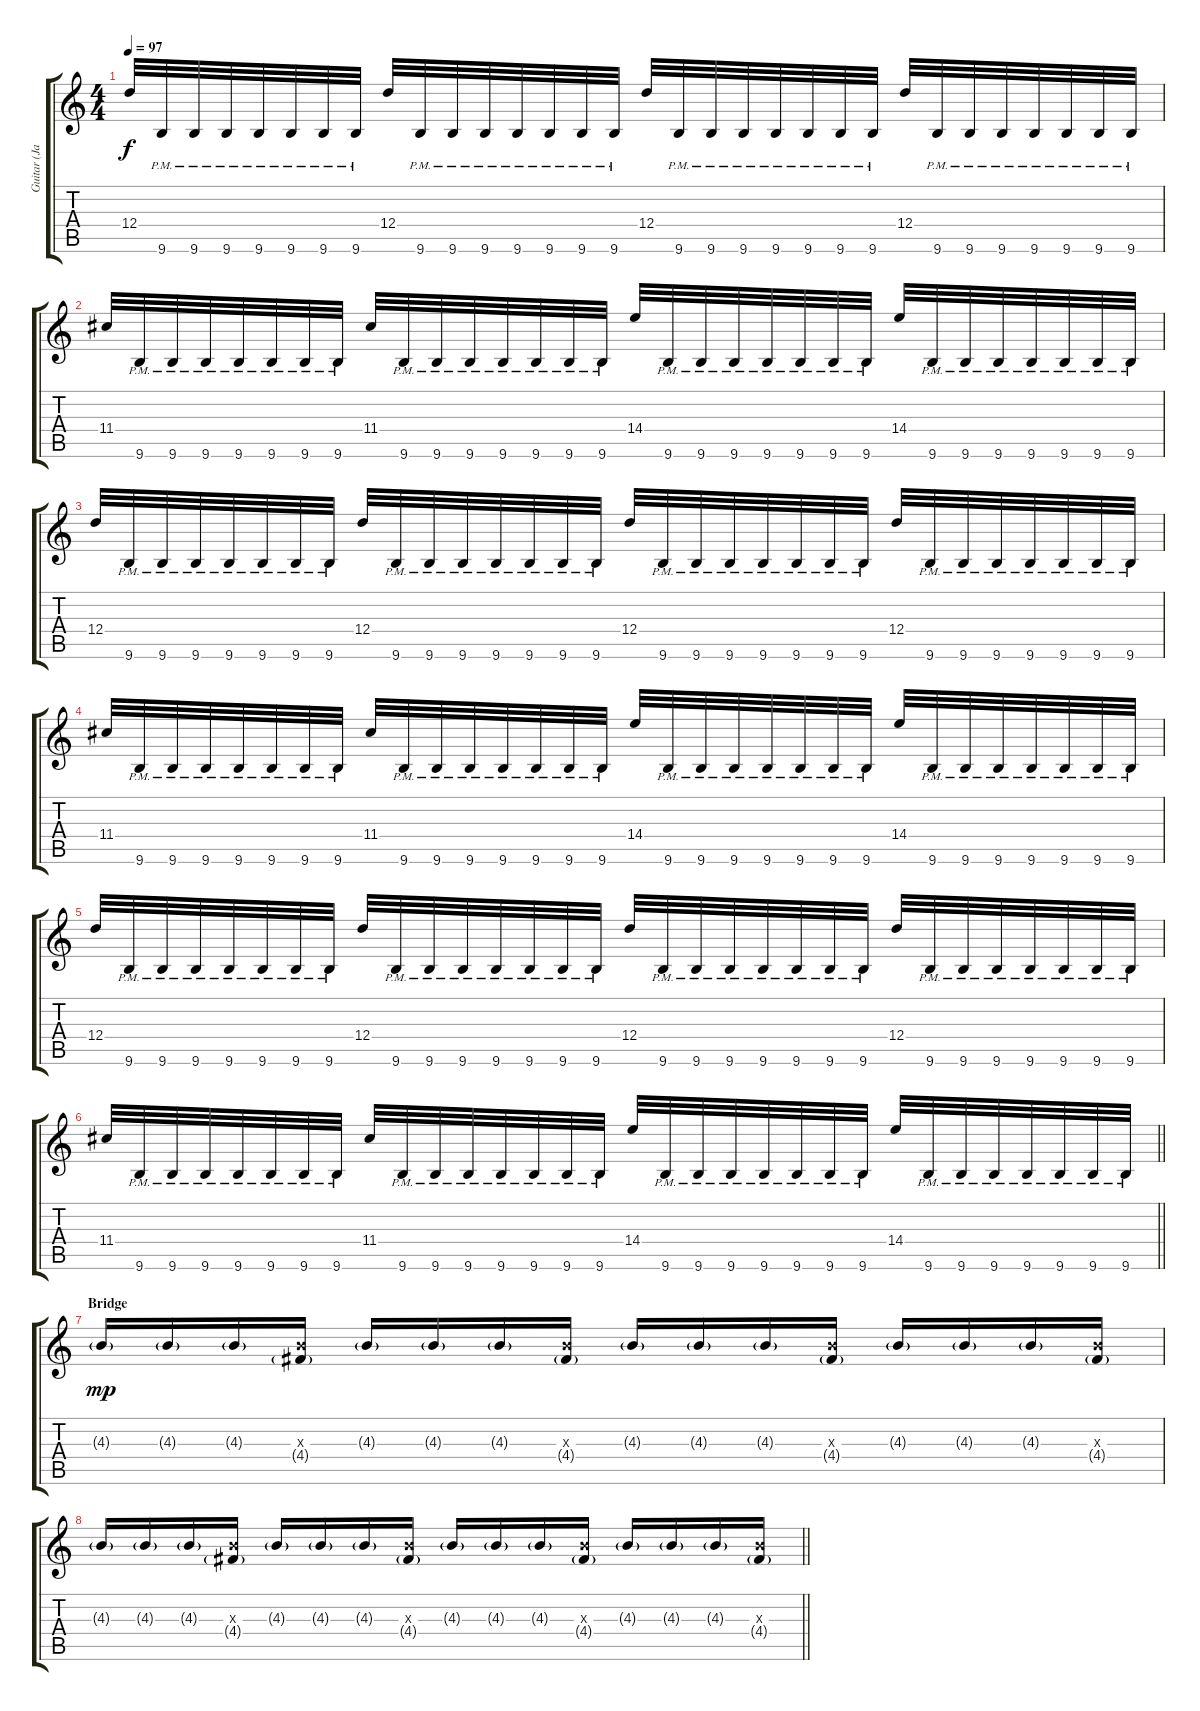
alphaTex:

\track ("Guitar (Jasan Stepp)" "Guitar (Ja") {instrument distortionguitar}
\staff {score tabs}
\tuning (E4 B3 G3 D3 A2 D2) {hide}
\ts (4 4)
\tempo 97
\clef g2
\ks c
12.4.32{dy f} 9.6{pm}.32 9.6{pm}.32 9.6{pm}.32 9.6{pm}.32 9.6{pm}.32 9.6{pm}.32 9.6{pm}.32 12.4.32 9.6{pm}.32 9.6{pm}.32 9.6{pm}.32 9.6{pm}.32 9.6{pm}.32 9.6{pm}.32 9.6{pm}.32 12.4.32 9.6{pm}.32 9.6{pm}.32 9.6{pm}.32 9.6{pm}.32 9.6{pm}.32 9.6{pm}.32 9.6{pm}.32 12.4.32 9.6{pm}.32 9.6{pm}.32 9.6{pm}.32 9.6{pm}.32 9.6{pm}.32 9.6{pm}.32 9.6{pm}.32 |
11.4.32 9.6{pm}.32 9.6{pm}.32 9.6{pm}.32 9.6{pm}.32 9.6{pm}.32 9.6{pm}.32 9.6{pm}.32 11.4.32 9.6{pm}.32 9.6{pm}.32 9.6{pm}.32 9.6{pm}.32 9.6{pm}.32 9.6{pm}.32 9.6{pm}.32 14.4.32 9.6{pm}.32 9.6{pm}.32 9.6{pm}.32 9.6{pm}.32 9.6{pm}.32 9.6{pm}.32 9.6{pm}.32 14.4.32 9.6{pm}.32 9.6{pm}.32 9.6{pm}.32 9.6{pm}.32 9.6{pm}.32 9.6{pm}.32 9.6{pm}.32 |
12.4.32 9.6{pm}.32 9.6{pm}.32 9.6{pm}.32 9.6{pm}.32 9.6{pm}.32 9.6{pm}.32 9.6{pm}.32 12.4.32 9.6{pm}.32 9.6{pm}.32 9.6{pm}.32 9.6{pm}.32 9.6{pm}.32 9.6{pm}.32 9.6{pm}.32 12.4.32 9.6{pm}.32 9.6{pm}.32 9.6{pm}.32 9.6{pm}.32 9.6{pm}.32 9.6{pm}.32 9.6{pm}.32 12.4.32 9.6{pm}.32 9.6{pm}.32 9.6{pm}.32 9.6{pm}.32 9.6{pm}.32 9.6{pm}.32 9.6{pm}.32 |
11.4.32 9.6{pm}.32 9.6{pm}.32 9.6{pm}.32 9.6{pm}.32 9.6{pm}.32 9.6{pm}.32 9.6{pm}.32 11.4.32 9.6{pm}.32 9.6{pm}.32 9.6{pm}.32 9.6{pm}.32 9.6{pm}.32 9.6{pm}.32 9.6{pm}.32 14.4.32 9.6{pm}.32 9.6{pm}.32 9.6{pm}.32 9.6{pm}.32 9.6{pm}.32 9.6{pm}.32 9.6{pm}.32 14.4.32 9.6{pm}.32 9.6{pm}.32 9.6{pm}.32 9.6{pm}.32 9.6{pm}.32 9.6{pm}.32 9.6{pm}.32 |
12.4.32 9.6{pm}.32 9.6{pm}.32 9.6{pm}.32 9.6{pm}.32 9.6{pm}.32 9.6{pm}.32 9.6{pm}.32 12.4.32 9.6{pm}.32 9.6{pm}.32 9.6{pm}.32 9.6{pm}.32 9.6{pm}.32 9.6{pm}.32 9.6{pm}.32 12.4.32 9.6{pm}.32 9.6{pm}.32 9.6{pm}.32 9.6{pm}.32 9.6{pm}.32 9.6{pm}.32 9.6{pm}.32 12.4.32 9.6{pm}.32 9.6{pm}.32 9.6{pm}.32 9.6{pm}.32 9.6{pm}.32 9.6{pm}.32 9.6{pm}.32 |
\barLineRight lightlight
11.4.32 9.6{pm}.32 9.6{pm}.32 9.6{pm}.32 9.6{pm}.32 9.6{pm}.32 9.6{pm}.32 9.6{pm}.32 11.4.32 9.6{pm}.32 9.6{pm}.32 9.6{pm}.32 9.6{pm}.32 9.6{pm}.32 9.6{pm}.32 9.6{pm}.32 14.4.32 9.6{pm}.32 9.6{pm}.32 9.6{pm}.32 9.6{pm}.32 9.6{pm}.32 9.6{pm}.32 9.6{pm}.32 14.4.32 9.6{pm}.32 9.6{pm}.32 9.6{pm}.32 9.6{pm}.32 9.6{pm}.32 9.6{pm}.32 9.6{pm}.32 |
\section ("" "Bridge")
4.3{g}.16{dy mp} 4.3{g}.16 4.3{g}.16 (4.3{x} 4.4{g}).16 4.3{g}.16 4.3{g}.16 4.3{g}.16 (4.3{x} 4.4{g}).16 4.3{g}.16 4.3{g}.16 4.3{g}.16 (4.3{x} 4.4{g}).16 4.3{g}.16 4.3{g}.16 4.3{g}.16 (4.3{x} 4.4{g}).16 |
\barLineRight lightlight
4.3{g}.16 4.3{g}.16 4.3{g}.16 (4.3{x} 4.4{g}).16 4.3{g}.16 4.3{g}.16 4.3{g}.16 (4.3{x} 4.4{g}).16 4.3{g}.16 4.3{g}.16 4.3{g}.16 (4.3{x} 4.4{g}).16 4.3{g}.16 4.3{g}.16 4.3{g}.16 (4.3{x} 4.4{g}).16
